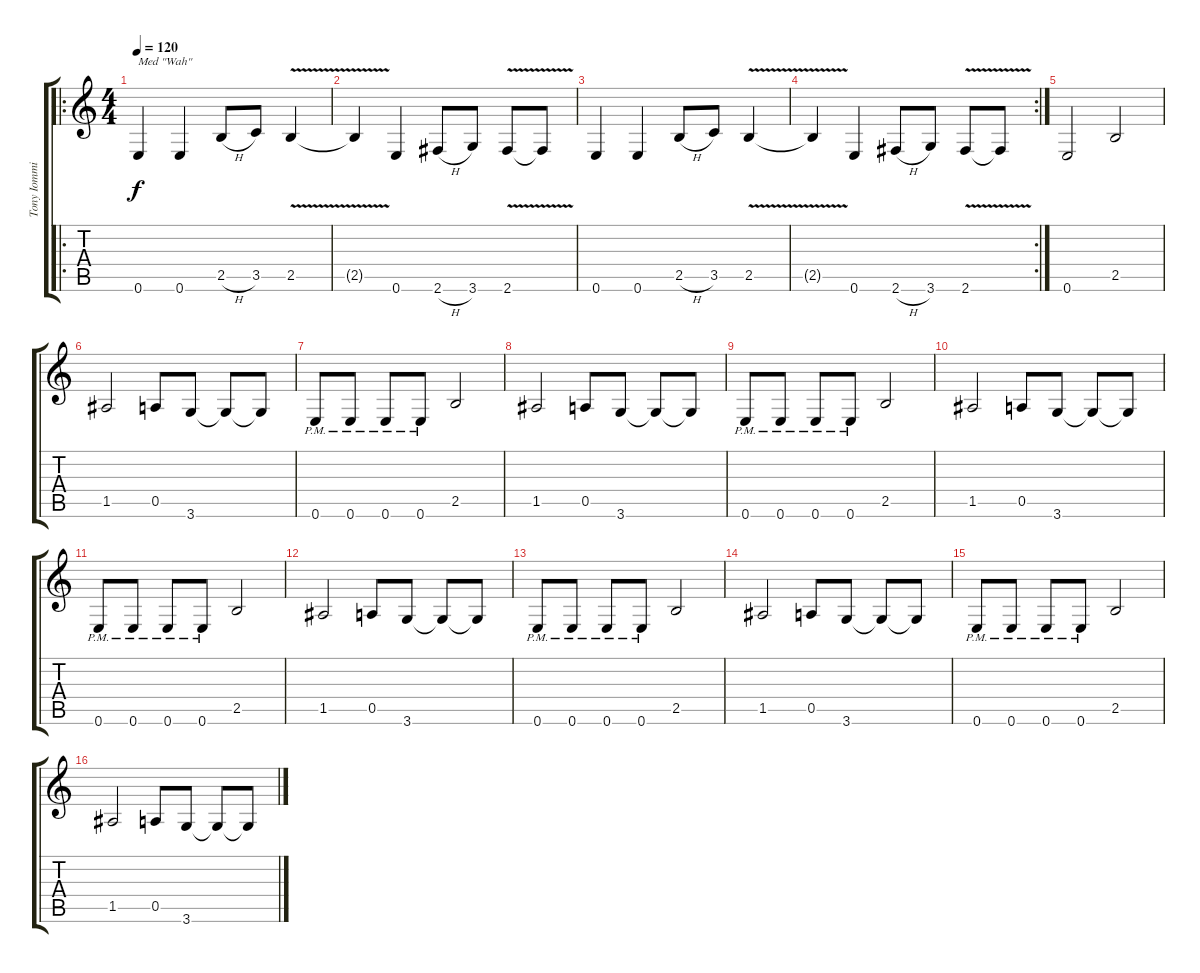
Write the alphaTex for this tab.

\track ("Tony Iommi" "Tony Iommi") {instrument overdrivenguitar}
\staff {score tabs}
\tuning (E4 B3 G3 D3 A2 E2) {hide}
\ro
\ts (4 4)
\tempo 120
\clef g2
\ks c
0.6.4{txt "Med \"Wah\"" dy f} 0.6.4 2.5{h}.8 3.5.8 2.5{v}.4 |
2.5{t}.4 0.6.4 2.6{h}.8 3.6.8 2.6{v}.8 2.6{t}.8 |
0.6.4 0.6.4 2.5{h}.8 3.5.8 2.5{v}.4 |
\rc 2
2.5{t}.4 0.6.4 2.6{h}.8 3.6.8 2.6{v}.8 2.6{t}.8 |
0.6.2 2.5.2 |
1.5.2 0.5.8 3.6.8 3.6{t}.8 3.6{t}.8 |
0.6{pm}.8{volume 15} 0.6{pm}.8 0.6{pm}.8 0.6{pm}.8 2.5.2 |
1.5.2 0.5.8 3.6.8 3.6{t}.8 3.6{t}.8 |
0.6{pm}.8{volume 14} 0.6{pm}.8 0.6{pm}.8 0.6{pm}.8 2.5.2 |
1.5.2 0.5.8 3.6.8 3.6{t}.8 3.6{t}.8 |
0.6{pm}.8{volume 12} 0.6{pm}.8 0.6{pm}.8 0.6{pm}.8 2.5.2 |
1.5.2 0.5.8 3.6.8 3.6{t}.8 3.6{t}.8 |
0.6{pm}.8{volume 11} 0.6{pm}.8 0.6{pm}.8 0.6{pm}.8 2.5.2 |
1.5.2{volume 10} 0.5.8 3.6.8 3.6{t}.8 3.6{t}.8 |
0.6{pm}.8 0.6{pm}.8 0.6{pm}.8 0.6{pm}.8 2.5.2 |
1.5.2{volume 9} 0.5.8 3.6.8 3.6{t}.8 3.6{t}.8
